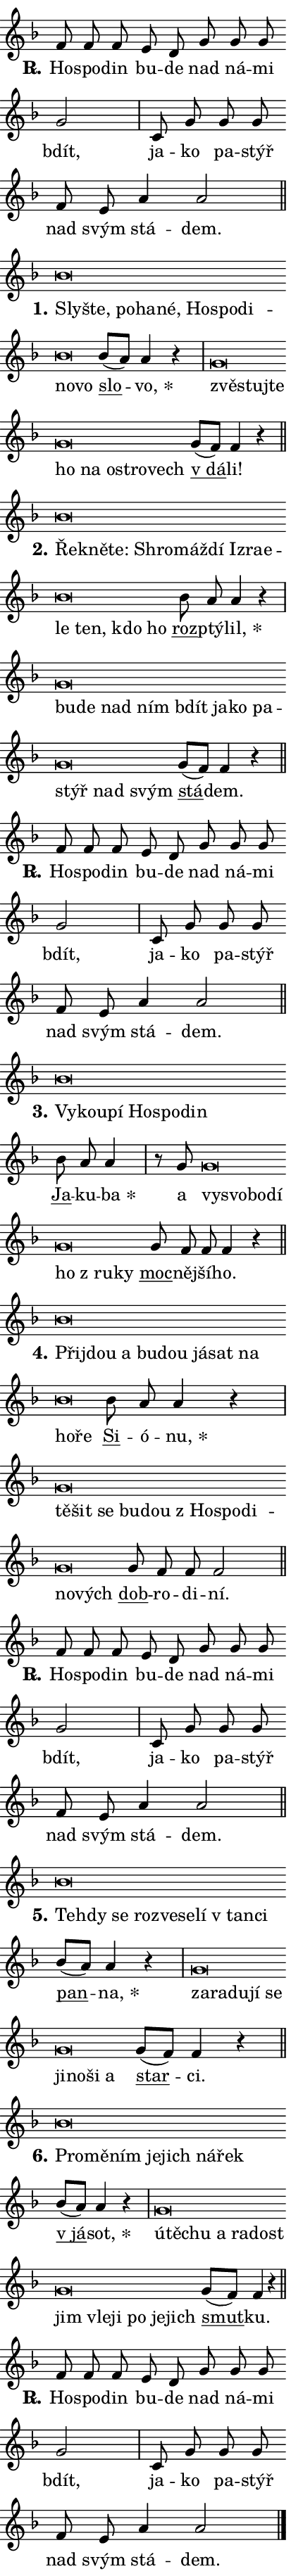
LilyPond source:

\version "2.24.0"
\header { tagline = "" }
\paper {
  indent = 0\cm
  top-margin = 0\cm
  right-margin = 0.13\cm % to fit lyric hyphens
  bottom-margin = 0\cm
  left-margin = 0\cm
  paper-width = 7\cm
  page-breaking = #ly:one-page-breaking
  system-system-spacing.basic-distance = #11
  score-system-spacing.basic-distance = #11
  ragged-last = ##f
}


%% Author: Thomas Morley
%% https://lists.gnu.org/archive/html/lilypond-user/2020-05/msg00002.html
#(define (line-position grob)
"Returns position of @var[grob} in current system:
   @code{'start}, if at first time-step
   @code{'end}, if at last time-step
   @code{'middle} otherwise
"
  (let* ((col (ly:item-get-column grob))
         (ln (ly:grob-object col 'left-neighbor))
         (rn (ly:grob-object col 'right-neighbor))
         (col-to-check-left (if (ly:grob? ln) ln col))
         (col-to-check-right (if (ly:grob? rn) rn col))
         (break-dir-left
           (and
             (ly:grob-property col-to-check-left 'non-musical #f)
             (ly:item-break-dir col-to-check-left)))
         (break-dir-right
           (and
             (ly:grob-property col-to-check-right 'non-musical #f)
             (ly:item-break-dir col-to-check-right))))
        (cond ((eqv? 1 break-dir-left) 'start)
              ((eqv? -1 break-dir-right) 'end)
              (else 'middle))))

#(define (tranparent-at-line-position vctor)
  (lambda (grob)
  "Relying on @code{line-position} select the relevant enry from @var{vctor}.
Used to determine transparency,"
    (case (line-position grob)
      ((end) (not (vector-ref vctor 0)))
      ((middle) (not (vector-ref vctor 1)))
      ((start) (not (vector-ref vctor 2))))))

noteHeadBreakVisibility =
#(define-music-function (break-visibility)(vector?)
"Makes @code{NoteHead}s transparent relying on @var{break-visibility}"
#{
  \override NoteHead.transparent =
    #(tranparent-at-line-position break-visibility)
#})

#(define delete-ledgers-for-transparent-note-heads
  (lambda (grob)
    "Reads whether a @code{NoteHead} is transparent.
If so this @code{NoteHead} is removed from @code{'note-heads} from
@var{grob}, which is supposed to be @code{LedgerLineSpanner}.
As a result ledgers are not printed for this @code{NoteHead}"
    (let* ((nhds-array (ly:grob-object grob 'note-heads))
           (nhds-list
             (if (ly:grob-array? nhds-array)
                 (ly:grob-array->list nhds-array)
                 '()))
           ;; Relies on the transparent-property being done before
           ;; Staff.LedgerLineSpanner.after-line-breaking is executed.
           ;; This is fragile ...
           (to-keep
             (remove
               (lambda (nhd)
                 (ly:grob-property nhd 'transparent #f))
               nhds-list)))
      ;; TODO find a better method to iterate over grob-arrays, similiar
      ;; to filter/remove etc for lists
      ;; For now rebuilt from scratch
      (set! (ly:grob-object grob 'note-heads)  '())
      (for-each
        (lambda (nhd)
          (ly:pointer-group-interface::add-grob grob 'note-heads nhd))
        to-keep))))

squashNotes = {
  \override NoteHead.X-extent = #'(-0.2 . 0.2)
  \override NoteHead.Y-extent = #'(-0.75 . 0)
  \override NoteHead.stencil =
    #(lambda (grob)
       (let ((pos (ly:grob-property grob 'staff-position)))
         (begin
           (if (< pos -7) (display "ERROR: Lower brevis then expected\n") (display "OK: Expected brevis position\n"))
           (if (<= pos -6) ly:text-interface::print ly:note-head::print))))
}
unSquashNotes = {
  \revert NoteHead.X-extent
  \revert NoteHead.Y-extent
  \revert NoteHead.stencil
}

hideNotes = \noteHeadBreakVisibility #begin-of-line-visible
unHideNotes = \noteHeadBreakVisibility #all-visible

% work-around for resetting accidentals
% https://lilypond.org/doc/v2.23/Documentation/notation/displaying-rhythms#unmetered-music
cadenzaMeasure = {
  \cadenzaOff
  \partial 1024 s1024
  \cadenzaOn
}

#(define-markup-command (accent layout props text) (markup?)
  "Underline accented syllable"
  (interpret-markup layout props
    #{\markup \override #'(offset . 4.3) \underline { #text }#}))

responsum = \markup \concat {
  "R" \hspace #-1.05 \path #0.1 #'((moveto 0 0.07) (lineto 0.9 0.8)) \hspace #0.05 "."
}

spaceSize = #0.6828661417322834 % exact space size for TeX Gyre Schola

\layout {
  \context {
    \Staff
    \remove "Time_signature_engraver"
    \override LedgerLineSpanner.after-line-breaking = #delete-ledgers-for-transparent-note-heads
  }
  \context {
    \Lyrics {
      \override LyricSpace.minimum-distance = \spaceSize
      \override LyricText.font-name = #"TeX Gyre Schola"
      \override LyricText.font-size = 1
      \override StanzaNumber.font-name = #"TeX Gyre Schola Bold"
      \override StanzaNumber.font-size = 1
    }
  }
  \context {
    \Score 
    \override NoteHead.text =
      #(lambda (grob) 
        (let ((pos (ly:grob-property grob 'staff-position)))
          #{\markup {
            \combine
              \halign #-0.55 \raise #(if (= pos -6) 0 0.5) \override #'(thickness . 2) \draw-line #'(3.2 . 0)
              \musicglyph "noteheads.sM1"
          }#}))
  }
}

% magnetic-lyrics.ily
%
%   written by
%     Jean Abou Samra <jean@abou-samra.fr>
%     Werner Lemberg <wl@gnu.org>
%
%   adapted by
%     Jiri Hon <jiri.hon@gmail.com>
%
% Version 2022-Apr-15

% https://www.mail-archive.com/lilypond-user@gnu.org/msg149350.html

#(define (Left_hyphen_pointer_engraver context)
   "Collect syllable-hyphen-syllable occurrences in lyrics and store
them in properties.  This engraver only looks to the left.  For
example, if the lyrics input is @code{foo -- bar}, it does the
following.

@itemize @bullet
@item
Set the @code{text} property of the @code{LyricHyphen} grob between
@q{foo} and @q{bar} to @code{foo}.

@item
Set the @code{left-hyphen} property of the @code{LyricText} grob with
text @q{foo} to the @code{LyricHyphen} grob between @q{foo} and
@q{bar}.
@end itemize

Use this auxiliary engraver in combination with the
@code{lyric-@/text::@/apply-@/magnetic-@/offset!} hook."
   (let ((hyphen #f)
         (text #f))
     (make-engraver
      (acknowledgers
       ((lyric-syllable-interface engraver grob source-engraver)
        (set! text grob)))
      (end-acknowledgers
       ((lyric-hyphen-interface engraver grob source-engraver)
        ;(when (not (grob::has-interface grob 'lyric-space-interface))
          (set! hyphen grob)));)
      ((stop-translation-timestep engraver)
       (when (and text hyphen)
         (ly:grob-set-object! text 'left-hyphen hyphen))
       (set! text #f)
       (set! hyphen #f)))))

#(define (lyric-text::apply-magnetic-offset! grob)
   "If the space between two syllables is less than the value in
property @code{LyricText@/.details@/.squash-threshold}, move the right
syllable to the left so that it gets concatenated with the left
syllable.

Use this function as a hook for
@code{LyricText@/.after-@/line-@/breaking} if the
@code{Left_@/hyphen_@/pointer_@/engraver} is active."
   (let ((hyphen (ly:grob-object grob 'left-hyphen #f)))
     (when hyphen
       (let ((left-text (ly:spanner-bound hyphen LEFT)))
         (when (grob::has-interface left-text 'lyric-syllable-interface)
           (let* ((common (ly:grob-common-refpoint grob left-text X))
                  (this-x-ext (ly:grob-extent grob common X))
                  (left-x-ext
                   (begin
                     ;; Trigger magnetism for left-text.
                     (ly:grob-property left-text 'after-line-breaking)
                     (ly:grob-extent left-text common X)))
                  ;; `delta` is the gap width between two syllables.
                  (delta (- (interval-start this-x-ext)
                            (interval-end left-x-ext)))
                  (details (ly:grob-property grob 'details))
                  (threshold (assoc-get 'squash-threshold details 0.2)))
             (when (< delta threshold)
               (let* (;; We have to manipulate the input text so that
                      ;; ligatures crossing syllable boundaries are not
                      ;; disabled.  For languages based on the Latin
                      ;; script this is essentially a beautification.
                      ;; However, for non-Western scripts it can be a
                      ;; necessity.
                      (lt (ly:grob-property left-text 'text))
                      (rt (ly:grob-property grob 'text))
                      (is-space (grob::has-interface hyphen 'lyric-space-interface))
                      (space (if is-space " " ""))
                      (extra-delta (if is-space spaceSize 0))
                      ;; Append new syllable.
                      (ltrt-space (if (and (string? lt) (string? rt))
                                (string-append lt space rt)
                                (make-concat-markup (list lt space rt))))
                      ;; Right-align `ltrt` to the right side.
                      (ltrt-space-markup (grob-interpret-markup
                               grob
                               (make-translate-markup
                                (cons (interval-length this-x-ext) 0)
                                (make-right-align-markup ltrt-space)))))
                 (begin
                   ;; Don't print `left-text`.
                   (ly:grob-set-property! left-text 'stencil #f)
                   ;; Set text and stencil (which holds all collected
                   ;; syllables so far) and shift it to the left.
                   (ly:grob-set-property! grob 'text ltrt-space)
                   (ly:grob-set-property! grob 'stencil ltrt-space-markup)
                   (ly:grob-translate-axis! grob (- (- delta extra-delta)) X))))))))))


#(define (lyric-hyphen::displace-bounds-first grob)
   ;; Make very sure this callback isn't triggered too early.
   (let ((left (ly:spanner-bound grob LEFT))
         (right (ly:spanner-bound grob RIGHT)))
     (ly:grob-property left 'after-line-breaking)
     (ly:grob-property right 'after-line-breaking)
     (ly:lyric-hyphen::print grob)))

squashThreshold = #0.4

\layout {
  \context {
    \Lyrics
    \consists #Left_hyphen_pointer_engraver
    \override LyricText.after-line-breaking =
      #lyric-text::apply-magnetic-offset!
    \override LyricHyphen.stencil = #lyric-hyphen::displace-bounds-first
    \override LyricText.details.squash-threshold = \squashThreshold
    \override LyricHyphen.minimum-distance = 0
    \override LyricHyphen.minimum-length = \squashThreshold
  }
}

squashText = \override LyricText.details.squash-threshold = 9999
unSquashText = \override LyricText.details.squash-threshold = \squashThreshold

leftText = \override LyricText.self-alignment-X = #LEFT
unLeftText = \revert LyricText.self-alignment-X

starOffset = #(lambda (grob) 
                (let ((x_offset (ly:self-alignment-interface::aligned-on-x-parent grob)))
                  (if (= x_offset 0) 0 (+ x_offset 1.2))))

star = #(define-music-function (syllable)(string?)
"Append star separator at the end of a syllable"
#{
  \once \override LyricText.X-offset = #starOffset
  \lyricmode { \markup {
    #syllable
    \override #'((font-name . "TeX Gyre Schola Bold")) \hspace #0.2 \lower #0.65 \larger "*"
  } }
#})

starAccent = #(define-music-function (syllable)(string?)
"Append star separator at the end of a syllable and make accent"
#{
  \once \override LyricText.X-offset = #starOffset
  \lyricmode { \markup {
    \accent #syllable
    \override #'((font-name . "TeX Gyre Schola Bold")) \hspace #0.2 \lower #0.65 \larger "*"
  } }
#})

breath = #(define-music-function (syllable)(string?)
"Append breathing indicator at the end of a syllable"
#{
  \lyricmode { \markup { #syllable "+" } }
#})

optionalBreath = #(define-music-function (syllable)(string?)
"Append optional breathing indicator at the end of a syllable"
#{
  \lyricmode { \markup { #syllable "(+)" } }
#})


\score {
    <<
        \new Voice = "melody" { \cadenzaOn \key f \major \relative { f'8 f f e d \bar "" g g g \bar "" g2 \cadenzaMeasure \bar "|" c,8 g' \bar "" g g \bar "" f e \bar "" a4 a2 \cadenzaMeasure \bar "||" \break } }
        \new Lyrics \lyricsto "melody" { \lyricmode { \set stanza = \responsum
Ho -- spo -- din bu -- de nad ná -- mi bdít, ja -- ko pa -- stýř nad svým stá -- dem. } }
    >>
    \layout {}
}

\score {
    <<
        \new Voice = "melody" { \cadenzaOn \key f \major \relative { \squashNotes bes'\breve*1/16 \hideNotes \breve*1/16 \bar "" \breve*1/16 \bar "" \breve*1/16 \bar "" \breve*1/16 \bar "" \breve*1/16 \bar "" \breve*1/16 \bar "" \breve*1/16 \bar "" \breve*1/16 \breve*1/16 \bar "" \unHideNotes \unSquashNotes \bar "" bes8[( a)] a4 r \cadenzaMeasure \bar "|" \squashNotes g\breve*1/16 \hideNotes \breve*1/16 \bar "" \breve*1/16 \bar "" \breve*1/16 \bar "" \breve*1/16 \bar "" \breve*1/16 \bar "" \breve*1/16 \breve*1/16 \bar "" \unHideNotes \unSquashNotes \bar "" g8[( f)] f4 r \cadenzaMeasure \bar "||" \break } }
        \new Lyrics \lyricsto "melody" { \lyricmode { \set stanza = "1."
\leftText Sly -- \squashText šte, po -- ha -- né, Ho -- spo -- di -- no -- vo \unLeftText \unSquashText \markup \accent slo -- \star vo, \leftText zvě -- \squashText stuj -- te ho na o -- stro -- vech \unLeftText \unSquashText \markup \accent "v dá" -- li! } }
    >>
    \layout {}
}

\score {
    <<
        \new Voice = "melody" { \cadenzaOn \key f \major \relative { \squashNotes bes'\breve*1/16 \hideNotes \breve*1/16 \bar "" \breve*1/16 \bar "" \breve*1/16 \bar "" \breve*1/16 \bar "" \breve*1/16 \bar "" \breve*1/16 \bar "" \breve*1/16 \bar "" \breve*1/16 \bar "" \breve*1/16 \bar "" \breve*1/16 \bar "" \breve*1/16 \breve*1/16 \bar "" \unHideNotes \unSquashNotes \bar "" bes8 a a4 r \cadenzaMeasure \bar "|" \squashNotes g\breve*1/16 \hideNotes \breve*1/16 \bar "" \breve*1/16 \bar "" \breve*1/16 \bar "" \breve*1/16 \bar "" \breve*1/16 \bar "" \breve*1/16 \bar "" \breve*1/16 \bar "" \breve*1/16 \bar "" \breve*1/16 \breve*1/16 \bar "" \unHideNotes \unSquashNotes \bar "" g8[( f)] f4 r \cadenzaMeasure \bar "||" \break } }
        \new Lyrics \lyricsto "melody" { \lyricmode { \set stanza = "2."
\leftText Ře -- \squashText kně -- te: Shro -- máž -- dí Iz -- ra -- e -- le ten, kdo ho \unLeftText \unSquashText \markup \accent roz -- ptý -- \star lil, \leftText bu -- \squashText de nad ním bdít ja -- ko pa -- stýř nad svým \unLeftText \unSquashText \markup \accent stá -- dem. } }
    >>
    \layout {}
}

\score {
    <<
        \new Voice = "melody" { \cadenzaOn \key f \major \relative { f'8 f f e d \bar "" g g g \bar "" g2 \cadenzaMeasure \bar "|" c,8 g' \bar "" g g \bar "" f e \bar "" a4 a2 \cadenzaMeasure \bar "||" \break } }
        \new Lyrics \lyricsto "melody" { \lyricmode { \set stanza = \responsum
Ho -- spo -- din bu -- de nad ná -- mi bdít, ja -- ko pa -- stýř nad svým stá -- dem. } }
    >>
    \layout {}
}

\score {
    <<
        \new Voice = "melody" { \cadenzaOn \key f \major \relative { \squashNotes bes'\breve*1/16 \hideNotes \breve*1/16 \bar "" \breve*1/16 \bar "" \breve*1/16 \bar "" \breve*1/16 \breve*1/16 \bar "" \unHideNotes \unSquashNotes \bar "" bes8 a a4 \cadenzaMeasure \bar "|" r8 g \squashNotes g\breve*1/16 \hideNotes \breve*1/16 \bar "" \breve*1/16 \bar "" \breve*1/16 \bar "" \breve*1/16 \bar "" \breve*1/16 \breve*1/16 \bar "" \unHideNotes \unSquashNotes \bar "" g8 f f f4 r \cadenzaMeasure \bar "||" \break } }
        \new Lyrics \lyricsto "melody" { \lyricmode { \set stanza = "3."
\leftText Vy -- \squashText kou -- pí Ho -- spo -- din \unLeftText \unSquashText \markup \accent Ja -- ku -- \star ba a \leftText vy -- \squashText svo -- bo -- dí ho "z ru" -- ky \unLeftText \unSquashText \markup \accent moc -- něj -- ší -- ho. } }
    >>
    \layout {}
}

\score {
    <<
        \new Voice = "melody" { \cadenzaOn \key f \major \relative { \squashNotes bes'\breve*1/16 \hideNotes \breve*1/16 \bar "" \breve*1/16 \bar "" \breve*1/16 \bar "" \breve*1/16 \bar "" \breve*1/16 \bar "" \breve*1/16 \bar "" \breve*1/16 \bar "" \breve*1/16 \breve*1/16 \bar "" \unHideNotes \unSquashNotes \bar "" bes8 a a4 r \cadenzaMeasure \bar "|" \squashNotes g\breve*1/16 \hideNotes \breve*1/16 \bar "" \breve*1/16 \bar "" \breve*1/16 \bar "" \breve*1/16 \bar "" \breve*1/16 \bar "" \breve*1/16 \bar "" \breve*1/16 \bar "" \breve*1/16 \breve*1/16 \bar "" \unHideNotes \unSquashNotes \bar "" g8 f f f2 \cadenzaMeasure \bar "||" \break } }
        \new Lyrics \lyricsto "melody" { \lyricmode { \set stanza = "4."
\leftText Při -- \squashText jdou a bu -- dou já -- sat na ho -- ře \unLeftText \unSquashText \markup \accent Si -- ó -- \star nu, \leftText tě -- \squashText šit se bu -- dou "z Ho" -- spo -- di -- no -- vých \unLeftText \unSquashText \markup \accent dob -- ro -- di -- ní. } }
    >>
    \layout {}
}

\score {
    <<
        \new Voice = "melody" { \cadenzaOn \key f \major \relative { f'8 f f e d \bar "" g g g \bar "" g2 \cadenzaMeasure \bar "|" c,8 g' \bar "" g g \bar "" f e \bar "" a4 a2 \cadenzaMeasure \bar "||" \break } }
        \new Lyrics \lyricsto "melody" { \lyricmode { \set stanza = \responsum
Ho -- spo -- din bu -- de nad ná -- mi bdít, ja -- ko pa -- stýř nad svým stá -- dem. } }
    >>
    \layout {}
}

\score {
    <<
        \new Voice = "melody" { \cadenzaOn \key f \major \relative { \squashNotes bes'\breve*1/16 \hideNotes \breve*1/16 \bar "" \breve*1/16 \bar "" \breve*1/16 \bar "" \breve*1/16 \bar "" \breve*1/16 \bar "" \breve*1/16 \bar "" \breve*1/16 \breve*1/16 \bar "" \unHideNotes \unSquashNotes \bar "" bes8[( a)] a4 r \cadenzaMeasure \bar "|" \squashNotes g\breve*1/16 \hideNotes \breve*1/16 \bar "" \breve*1/16 \bar "" \breve*1/16 \bar "" \breve*1/16 \bar "" \breve*1/16 \bar "" \breve*1/16 \bar "" \breve*1/16 \breve*1/16 \bar "" \unHideNotes \unSquashNotes \bar "" g8[( f)] f4 r \cadenzaMeasure \bar "||" \break } }
        \new Lyrics \lyricsto "melody" { \lyricmode { \set stanza = "5."
\leftText Teh -- \squashText dy se roz -- ve -- se -- lí "v tan" -- ci \unLeftText \unSquashText \markup \accent pan -- \star na, \leftText za -- \squashText ra -- du -- jí se ji -- no -- ši a \unLeftText \unSquashText \markup \accent star -- ci. } }
    >>
    \layout {}
}

\score {
    <<
        \new Voice = "melody" { \cadenzaOn \key f \major \relative { \squashNotes bes'\breve*1/16 \hideNotes \breve*1/16 \bar "" \breve*1/16 \bar "" \breve*1/16 \bar "" \breve*1/16 \bar "" \breve*1/16 \breve*1/16 \bar "" \unHideNotes \unSquashNotes \bar "" bes8[( a)] a4 r \cadenzaMeasure \bar "|" \squashNotes g\breve*1/16 \hideNotes \breve*1/16 \bar "" \breve*1/16 \bar "" \breve*1/16 \bar "" \breve*1/16 \bar "" \breve*1/16 \bar "" \breve*1/16 \bar "" \breve*1/16 \bar "" \breve*1/16 \bar "" \breve*1/16 \bar "" \breve*1/16 \breve*1/16 \bar "" \unHideNotes \unSquashNotes \bar "" g8[( f)] f4 r \cadenzaMeasure \bar "||" \break } }
        \new Lyrics \lyricsto "melody" { \lyricmode { \set stanza = "6."
\leftText Pro -- \squashText mě -- ním je -- jich ná -- řek \unLeftText \unSquashText \markup \accent "v já" -- \star sot, \leftText ú -- \squashText tě -- chu a ra -- dost jim vle -- ji po je -- jich \unLeftText \unSquashText \markup \accent smut -- ku. } }
    >>
    \layout {}
}

\score {
    <<
        \new Voice = "melody" { \cadenzaOn \key f \major \relative { f'8 f f e d \bar "" g g g \bar "" g2 \cadenzaMeasure \bar "|" c,8 g' \bar "" g g \bar "" f e \bar "" a4 a2 \cadenzaMeasure \bar "||" \break } \bar "|." }
        \new Lyrics \lyricsto "melody" { \lyricmode { \set stanza = \responsum
Ho -- spo -- din bu -- de nad ná -- mi bdít, ja -- ko pa -- stýř nad svým stá -- dem. } }
    >>
    \layout {}
}
